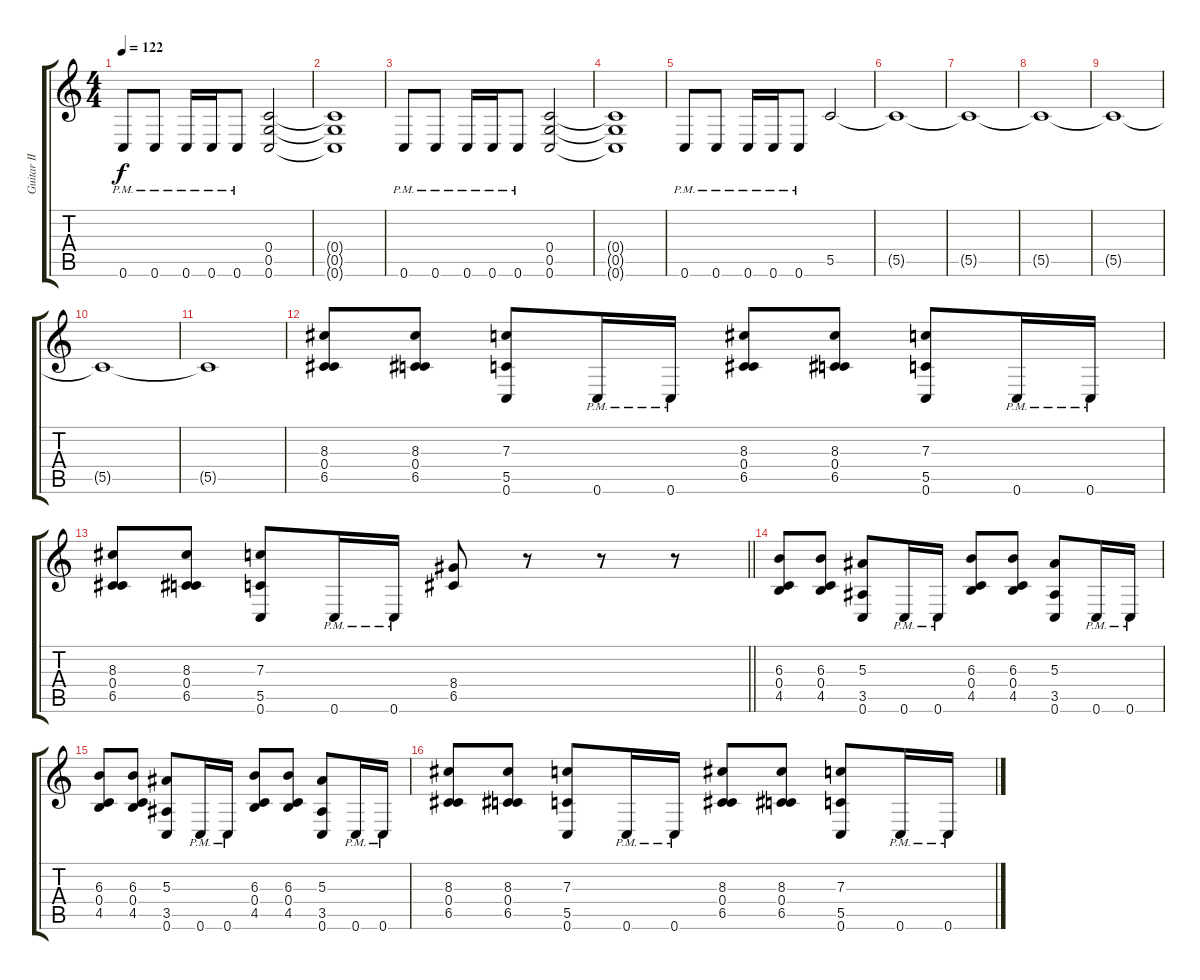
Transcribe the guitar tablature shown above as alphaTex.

\track ("Guitar II" "Guitar II") {instrument distortionguitar}
\staff {score tabs}
\tuning (D4 A3 F3 C3 G2 C2) {hide}
\ts (4 4)
\tempo 122
\clef g2
\ks c
0.6{pm}.8{dy f} 0.6{pm}.8 0.6{pm}.16 0.6{pm}.16 0.6{pm}.8 (0.4 0.5 0.6).2 |
(0.4{t} 0.5{t} 0.6{t}).1 |
0.6{pm}.8 0.6{pm}.8 0.6{pm}.16 0.6{pm}.16 0.6{pm}.8 (0.4 0.5 0.6).2 |
(0.4{t} 0.5{t} 0.6{t}).1 |
0.6{pm}.8 0.6{pm}.8 0.6{pm}.16 0.6{pm}.16 0.6{pm}.8 5.5.2 |
5.5{t}.1 |
5.5{t}.1 |
5.5{t}.1 |
5.5{t}.1 |
5.5{t}.1 |
5.5{t}.1 |
(8.3 0.4 6.5).8 (8.3 0.4 6.5).8 (7.3 5.5 0.6).8 0.6{pm}.16 0.6{pm}.16 (8.3 0.4 6.5).8 (8.3 0.4 6.5).8 (7.3 5.5 0.6).8 0.6{pm}.16 0.6{pm}.16 |
\barLineRight lightlight
(8.3 0.4 6.5).8 (8.3 0.4 6.5).8 (7.3 5.5 0.6).8 0.6{pm}.16 0.6{pm}.16 (8.4 6.5).8 r.8 r.8 r.8 |
\section ("" "")
(6.3 0.4 4.5).8 (6.3 0.4 4.5).8 (5.3 3.5 0.6).8 0.6{pm}.16 0.6{pm}.16 (6.3 0.4 4.5).8 (6.3 0.4 4.5).8 (5.3 3.5 0.6).8 0.6{pm}.16 0.6{pm}.16 |
(6.3 0.4 4.5).8 (6.3 0.4 4.5).8 (5.3 3.5 0.6).8 0.6{pm}.16 0.6{pm}.16 (6.3 0.4 4.5).8 (6.3 0.4 4.5).8 (5.3 3.5 0.6).8 0.6{pm}.16 0.6{pm}.16 |
(8.3 0.4 6.5).8 (8.3 0.4 6.5).8 (7.3 5.5 0.6).8 0.6{pm}.16 0.6{pm}.16 (8.3 0.4 6.5).8 (8.3 0.4 6.5).8 (7.3 5.5 0.6).8 0.6{pm}.16 0.6{pm}.16
